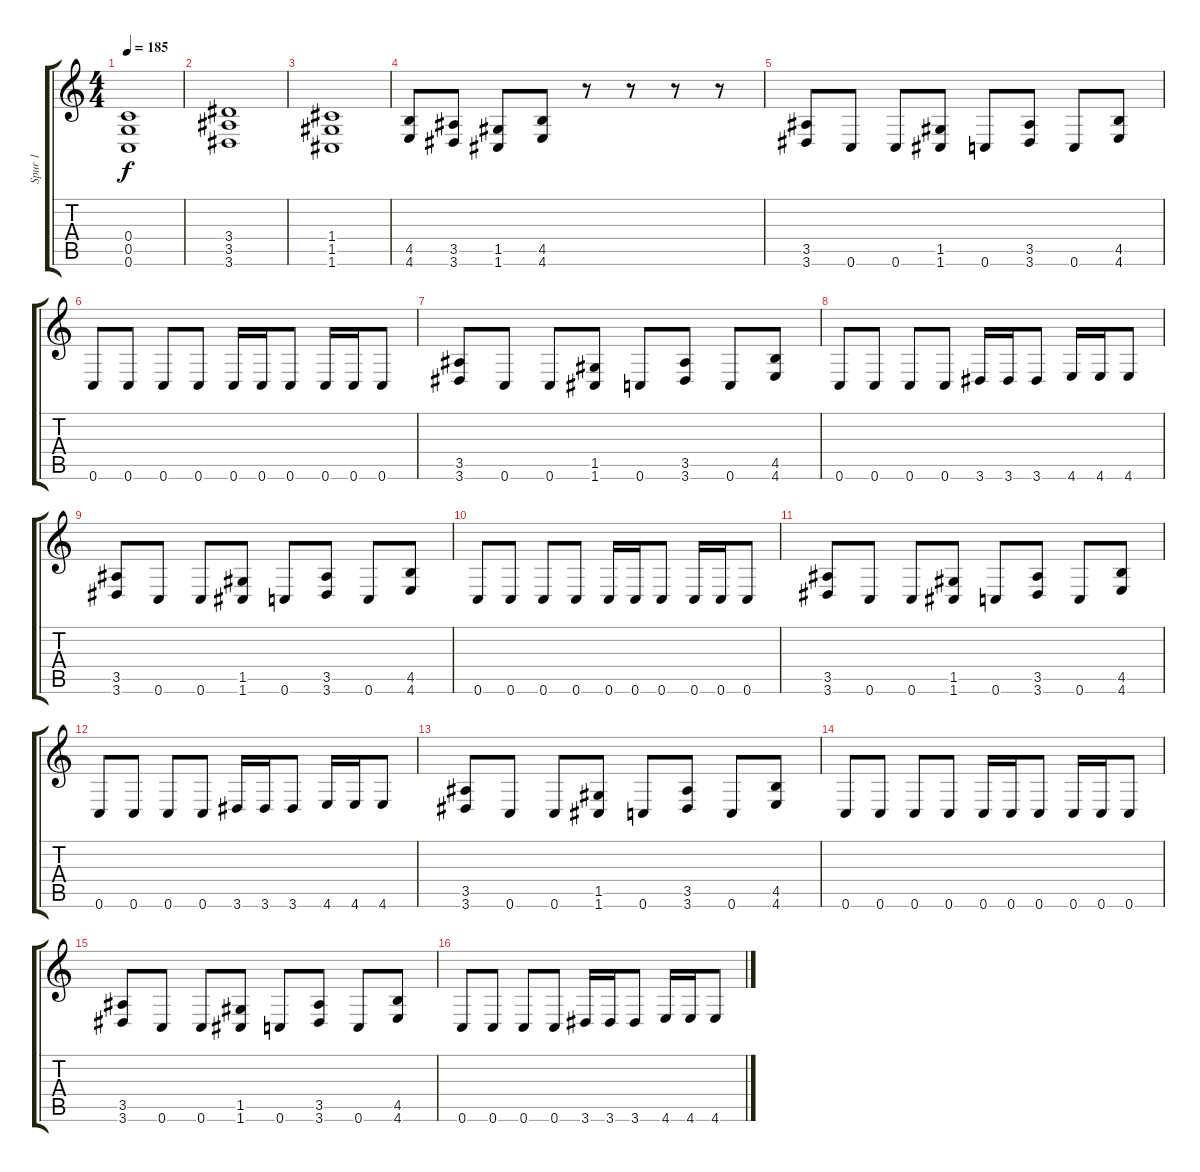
\track ("Spur 1" "Spur 1") {instrument distortionguitar}
\staff {score tabs}
\tuning (D4 A3 F3 C3 G2 C2) {hide}
\ts (4 4)
\tempo 185
\clef g2
\ks c
(0.4 0.5 0.6).1{dy f instrument distortionguitar} |
(3.4 3.5 3.6).1 |
(1.4 1.5 1.6).1 |
(4.5 4.6).8 (3.5 3.6).8 (1.5 1.6).8 (4.5 4.6).8 r.8 r.8 r.8 r.8 |
(3.5 3.6).8 0.6.8 0.6.8 (1.5 1.6).8 0.6.8 (3.5 3.6).8 0.6.8 (4.5 4.6).8 |
0.6.8 0.6.8 0.6.8 0.6.8 0.6.16 0.6.16 0.6.8 0.6.16 0.6.16 0.6.8 |
(3.5 3.6).8 0.6.8 0.6.8 (1.5 1.6).8 0.6.8 (3.5 3.6).8 0.6.8 (4.5 4.6).8 |
0.6.8 0.6.8 0.6.8 0.6.8 3.6.16 3.6.16 3.6.8 4.6.16 4.6.16 4.6.8 |
(3.5 3.6).8 0.6.8 0.6.8 (1.5 1.6).8 0.6.8 (3.5 3.6).8 0.6.8 (4.5 4.6).8 |
0.6.8 0.6.8 0.6.8 0.6.8 0.6.16 0.6.16 0.6.8 0.6.16 0.6.16 0.6.8 |
(3.5 3.6).8 0.6.8 0.6.8 (1.5 1.6).8 0.6.8 (3.5 3.6).8 0.6.8 (4.5 4.6).8 |
0.6.8 0.6.8 0.6.8 0.6.8 3.6.16 3.6.16 3.6.8 4.6.16 4.6.16 4.6.8 |
(3.5 3.6).8 0.6.8 0.6.8 (1.5 1.6).8 0.6.8 (3.5 3.6).8 0.6.8 (4.5 4.6).8 |
0.6.8 0.6.8 0.6.8 0.6.8 0.6.16 0.6.16 0.6.8 0.6.16 0.6.16 0.6.8 |
(3.5 3.6).8 0.6.8 0.6.8 (1.5 1.6).8 0.6.8 (3.5 3.6).8 0.6.8 (4.5 4.6).8 |
0.6.8 0.6.8 0.6.8 0.6.8 3.6.16 3.6.16 3.6.8 4.6.16 4.6.16 4.6.8
